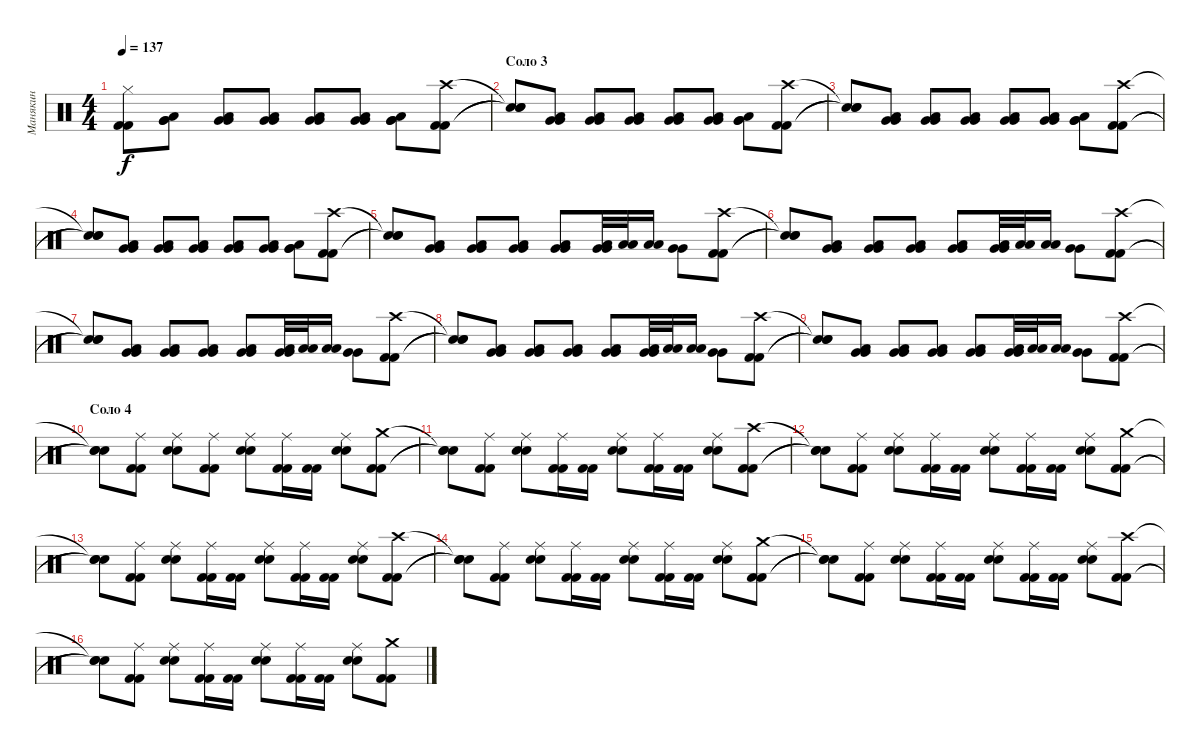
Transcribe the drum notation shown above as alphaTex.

\track ("Манякин" "Манякин") {instrument percussion}
\staff {score}
\articulation defaults
\ts (4 4)
\tempo 137
\clef neutral
\ks c
("Hi-Hat (closed)" "Kick (hit) 2" "Kick (hit) 2").8{dy f} ("Low Tom (hit)" "Very Low Tom (hit)" "Very Low Tom (hit)").8 ("Low Tom (hit)" "Very Low Tom (hit)" "Very Low Tom (hit)").8 ("Low Tom (hit)" "Very Low Tom (hit)" "Very Low Tom (hit)").8 ("Low Tom (hit)" "Very Low Tom (hit)" "Very Low Tom (hit)").8 ("Low Tom (hit)" "Very Low Tom (hit)" "Very Low Tom (hit)").8 ("Low Tom (hit)" "Very Low Tom (hit)" "Very Low Tom (hit)").8 ("Crash high (hit)" "Kick (hit) 2" "Kick (hit) 2").8 |
\section ("" "Соло 3")
("Snare (hit)"{t} "Snare (hit)"{t} "Snare (hit)"{t}).8 ("Low Tom (hit)" "Very Low Tom (hit)" "Very Low Tom (hit)").8 ("Low Tom (hit)" "Very Low Tom (hit)" "Very Low Tom (hit)").8 ("Low Tom (hit)" "Very Low Tom (hit)" "Very Low Tom (hit)").8 ("Low Tom (hit)" "Very Low Tom (hit)" "Very Low Tom (hit)").8 ("Low Tom (hit)" "Very Low Tom (hit)" "Very Low Tom (hit)").8 ("Low Tom (hit)" "Very Low Tom (hit)" "Very Low Tom (hit)").8 ("Crash high (hit)" "Kick (hit) 2" "Kick (hit) 2").8 |
("Snare (hit)"{t} "Snare (hit)"{t} "Snare (hit)"{t}).8 ("Low Tom (hit)" "Very Low Tom (hit)" "Very Low Tom (hit)").8 ("Low Tom (hit)" "Very Low Tom (hit)" "Very Low Tom (hit)").8 ("Low Tom (hit)" "Very Low Tom (hit)" "Very Low Tom (hit)").8 ("Low Tom (hit)" "Very Low Tom (hit)" "Very Low Tom (hit)").8 ("Low Tom (hit)" "Very Low Tom (hit)" "Very Low Tom (hit)").8 ("Low Tom (hit)" "Very Low Tom (hit)" "Very Low Tom (hit)").8 ("Crash high (hit)" "Kick (hit) 2" "Kick (hit) 2").8 |
("Snare (hit)"{t} "Snare (hit)"{t} "Snare (hit)"{t}).8 ("Low Tom (hit)" "Very Low Tom (hit)" "Very Low Tom (hit)").8 ("Low Tom (hit)" "Very Low Tom (hit)" "Very Low Tom (hit)").8 ("Low Tom (hit)" "Very Low Tom (hit)" "Very Low Tom (hit)").8 ("Low Tom (hit)" "Very Low Tom (hit)" "Very Low Tom (hit)").8 ("Low Tom (hit)" "Very Low Tom (hit)" "Very Low Tom (hit)").8 ("Low Tom (hit)" "Very Low Tom (hit)" "Very Low Tom (hit)").8 ("Crash high (hit)" "Kick (hit) 2" "Kick (hit) 2").8 |
("Snare (hit)"{t} "Snare (hit)"{t} "Snare (hit)"{t}).8 ("Low Tom (hit)" "Very Low Tom (hit)" "Very Low Tom (hit)").8 ("Low Tom (hit)" "Very Low Tom (hit)" "Very Low Tom (hit)").8 ("Low Tom (hit)" "Very Low Tom (hit)" "Very Low Tom (hit)").8 ("Low Tom (hit)" "Very Low Tom (hit)" "Very Low Tom (hit)").8 ("Low Tom (hit)" "Very Low Tom (hit)" "Very Low Tom (hit)").32 ("Low Tom (hit)" "Low Tom (hit)").32 ("Low Tom (hit)" "Low Tom (hit)").16 ("Very Low Tom (hit)" "Very Low Tom (hit)").8 ("Crash high (hit)" "Kick (hit) 2" "Kick (hit) 2").8 |
("Snare (hit)"{t} "Snare (hit)"{t} "Snare (hit)"{t}).8 ("Low Tom (hit)" "Very Low Tom (hit)" "Very Low Tom (hit)").8 ("Low Tom (hit)" "Very Low Tom (hit)" "Very Low Tom (hit)").8 ("Low Tom (hit)" "Very Low Tom (hit)" "Very Low Tom (hit)").8 ("Low Tom (hit)" "Very Low Tom (hit)" "Very Low Tom (hit)").8 ("Low Tom (hit)" "Very Low Tom (hit)" "Very Low Tom (hit)").32 ("Low Tom (hit)" "Low Tom (hit)").32 ("Low Tom (hit)" "Low Tom (hit)").16 ("Very Low Tom (hit)" "Very Low Tom (hit)").8 ("Crash high (hit)" "Kick (hit) 2" "Kick (hit) 2").8 |
("Snare (hit)"{t} "Snare (hit)"{t} "Snare (hit)"{t}).8 ("Low Tom (hit)" "Very Low Tom (hit)" "Very Low Tom (hit)").8 ("Low Tom (hit)" "Very Low Tom (hit)" "Very Low Tom (hit)").8 ("Low Tom (hit)" "Very Low Tom (hit)" "Very Low Tom (hit)").8 ("Low Tom (hit)" "Very Low Tom (hit)" "Very Low Tom (hit)").8 ("Low Tom (hit)" "Very Low Tom (hit)" "Very Low Tom (hit)").32 ("Low Tom (hit)" "Low Tom (hit)").32 ("Low Tom (hit)" "Low Tom (hit)").16 ("Very Low Tom (hit)" "Very Low Tom (hit)").8 ("Crash high (hit)" "Kick (hit) 2" "Kick (hit) 2").8 |
("Snare (hit)"{t} "Snare (hit)"{t} "Snare (hit)"{t}).8 ("Low Tom (hit)" "Very Low Tom (hit)" "Very Low Tom (hit)").8 ("Low Tom (hit)" "Very Low Tom (hit)" "Very Low Tom (hit)").8 ("Low Tom (hit)" "Very Low Tom (hit)" "Very Low Tom (hit)").8 ("Low Tom (hit)" "Very Low Tom (hit)" "Very Low Tom (hit)").8 ("Low Tom (hit)" "Very Low Tom (hit)" "Very Low Tom (hit)").32 ("Low Tom (hit)" "Low Tom (hit)").32 ("Low Tom (hit)" "Low Tom (hit)").16 ("Very Low Tom (hit)" "Very Low Tom (hit)").8 ("Crash high (hit)" "Kick (hit) 2" "Kick (hit) 2").8 |
("Snare (hit)"{t} "Snare (hit)"{t} "Snare (hit)"{t}).8 ("Low Tom (hit)" "Very Low Tom (hit)" "Very Low Tom (hit)").8 ("Low Tom (hit)" "Very Low Tom (hit)" "Very Low Tom (hit)").8 ("Low Tom (hit)" "Very Low Tom (hit)" "Very Low Tom (hit)").8 ("Low Tom (hit)" "Very Low Tom (hit)" "Very Low Tom (hit)").8 ("Low Tom (hit)" "Very Low Tom (hit)" "Very Low Tom (hit)").32 ("Low Tom (hit)" "Low Tom (hit)").32 ("Low Tom (hit)" "Low Tom (hit)").16 ("Very Low Tom (hit)" "Very Low Tom (hit)").8 ("Crash high (hit)" "Kick (hit) 2" "Kick (hit) 2").8 |
\section ("" "Соло 4")
("Snare (hit)"{t} "Snare (hit)"{t} "Snare (hit)"{t}).8 ("Ride (middle)" "Kick (hit) 2" "Kick (hit) 2").8 ("Ride (middle)" "Electric Snare (hit)" "Electric Snare (hit)").8 ("Ride (middle)" "Kick (hit) 2" "Kick (hit) 2").8 ("Ride (middle)" "Electric Snare (hit)" "Electric Snare (hit)").8 ("Ride (middle)" "Kick (hit) 2" "Kick (hit) 2").16 ("Kick (hit) 2" "Kick (hit) 2").16 ("Ride (middle)" "Electric Snare (hit)" "Electric Snare (hit)").8 ("Crash medium (hit)" "Kick (hit) 2" "Kick (hit) 2").8 |
("Snare (hit)"{t} "Snare (hit)"{t} "Snare (hit)"{t}).8 ("Ride (middle)" "Kick (hit) 2" "Kick (hit) 2").8 ("Ride (middle)" "Electric Snare (hit)" "Electric Snare (hit)").8 ("Ride (middle)" "Kick (hit) 2" "Kick (hit) 2").16 ("Kick (hit) 2" "Kick (hit) 2").16 ("Ride (middle)" "Electric Snare (hit)" "Electric Snare (hit)").8 ("Ride (middle)" "Kick (hit) 2" "Kick (hit) 2").16 ("Kick (hit) 2" "Kick (hit) 2").16 ("Ride (middle)" "Electric Snare (hit)" "Electric Snare (hit)").8 ("Crash high (hit)" "Kick (hit) 2" "Kick (hit) 2").8 |
("Snare (hit)"{t} "Snare (hit)"{t} "Snare (hit)"{t}).8 ("Ride (middle)" "Kick (hit) 2" "Kick (hit) 2").8 ("Ride (middle)" "Electric Snare (hit)" "Electric Snare (hit)").8 ("Ride (middle)" "Kick (hit) 2" "Kick (hit) 2").16 ("Kick (hit) 2" "Kick (hit) 2").16 ("Ride (middle)" "Electric Snare (hit)" "Electric Snare (hit)").8 ("Ride (middle)" "Kick (hit) 2" "Kick (hit) 2").16 ("Kick (hit) 2" "Kick (hit) 2").16 ("Ride (middle)" "Electric Snare (hit)" "Electric Snare (hit)").8 ("Crash medium (hit)" "Kick (hit) 2" "Kick (hit) 2").8 |
("Snare (hit)"{t} "Snare (hit)"{t} "Snare (hit)"{t}).8 ("Ride (middle)" "Kick (hit) 2" "Kick (hit) 2").8 ("Ride (middle)" "Electric Snare (hit)" "Electric Snare (hit)").8 ("Ride (middle)" "Kick (hit) 2" "Kick (hit) 2").16 ("Kick (hit) 2" "Kick (hit) 2").16 ("Ride (middle)" "Electric Snare (hit)" "Electric Snare (hit)").8 ("Ride (middle)" "Kick (hit) 2" "Kick (hit) 2").16 ("Kick (hit) 2" "Kick (hit) 2").16 ("Ride (middle)" "Electric Snare (hit)" "Electric Snare (hit)").8 ("Crash high (hit)" "Kick (hit) 2" "Kick (hit) 2").8 |
("Snare (hit)"{t} "Snare (hit)"{t} "Snare (hit)"{t}).8 ("Ride (middle)" "Kick (hit) 2" "Kick (hit) 2").8 ("Ride (middle)" "Electric Snare (hit)" "Electric Snare (hit)").8 ("Ride (middle)" "Kick (hit) 2" "Kick (hit) 2").16 ("Kick (hit) 2" "Kick (hit) 2").16 ("Ride (middle)" "Electric Snare (hit)" "Electric Snare (hit)").8 ("Ride (middle)" "Kick (hit) 2" "Kick (hit) 2").16 ("Kick (hit) 2" "Kick (hit) 2").16 ("Ride (middle)" "Electric Snare (hit)" "Electric Snare (hit)").8 ("Crash medium (hit)" "Kick (hit) 2" "Kick (hit) 2").8 |
("Snare (hit)"{t} "Snare (hit)"{t} "Snare (hit)"{t}).8 ("Ride (middle)" "Kick (hit) 2" "Kick (hit) 2").8 ("Ride (middle)" "Electric Snare (hit)" "Electric Snare (hit)").8 ("Ride (middle)" "Kick (hit) 2" "Kick (hit) 2").16 ("Kick (hit) 2" "Kick (hit) 2").16 ("Ride (middle)" "Electric Snare (hit)" "Electric Snare (hit)").8 ("Ride (middle)" "Kick (hit) 2" "Kick (hit) 2").16 ("Kick (hit) 2" "Kick (hit) 2").16 ("Ride (middle)" "Electric Snare (hit)" "Electric Snare (hit)").8 ("Crash high (hit)" "Kick (hit) 2" "Kick (hit) 2").8 |
("Snare (hit)"{t} "Snare (hit)"{t} "Snare (hit)"{t}).8 ("Ride (middle)" "Kick (hit) 2" "Kick (hit) 2").8 ("Ride (middle)" "Electric Snare (hit)" "Electric Snare (hit)").8 ("Ride (middle)" "Kick (hit) 2" "Kick (hit) 2").16 ("Kick (hit) 2" "Kick (hit) 2").16 ("Ride (middle)" "Electric Snare (hit)" "Electric Snare (hit)").8 ("Ride (middle)" "Kick (hit) 2" "Kick (hit) 2").16 ("Kick (hit) 2" "Kick (hit) 2").16 ("Ride (middle)" "Electric Snare (hit)" "Electric Snare (hit)").8 ("Crash medium (hit)" "Kick (hit) 2" "Kick (hit) 2").8
